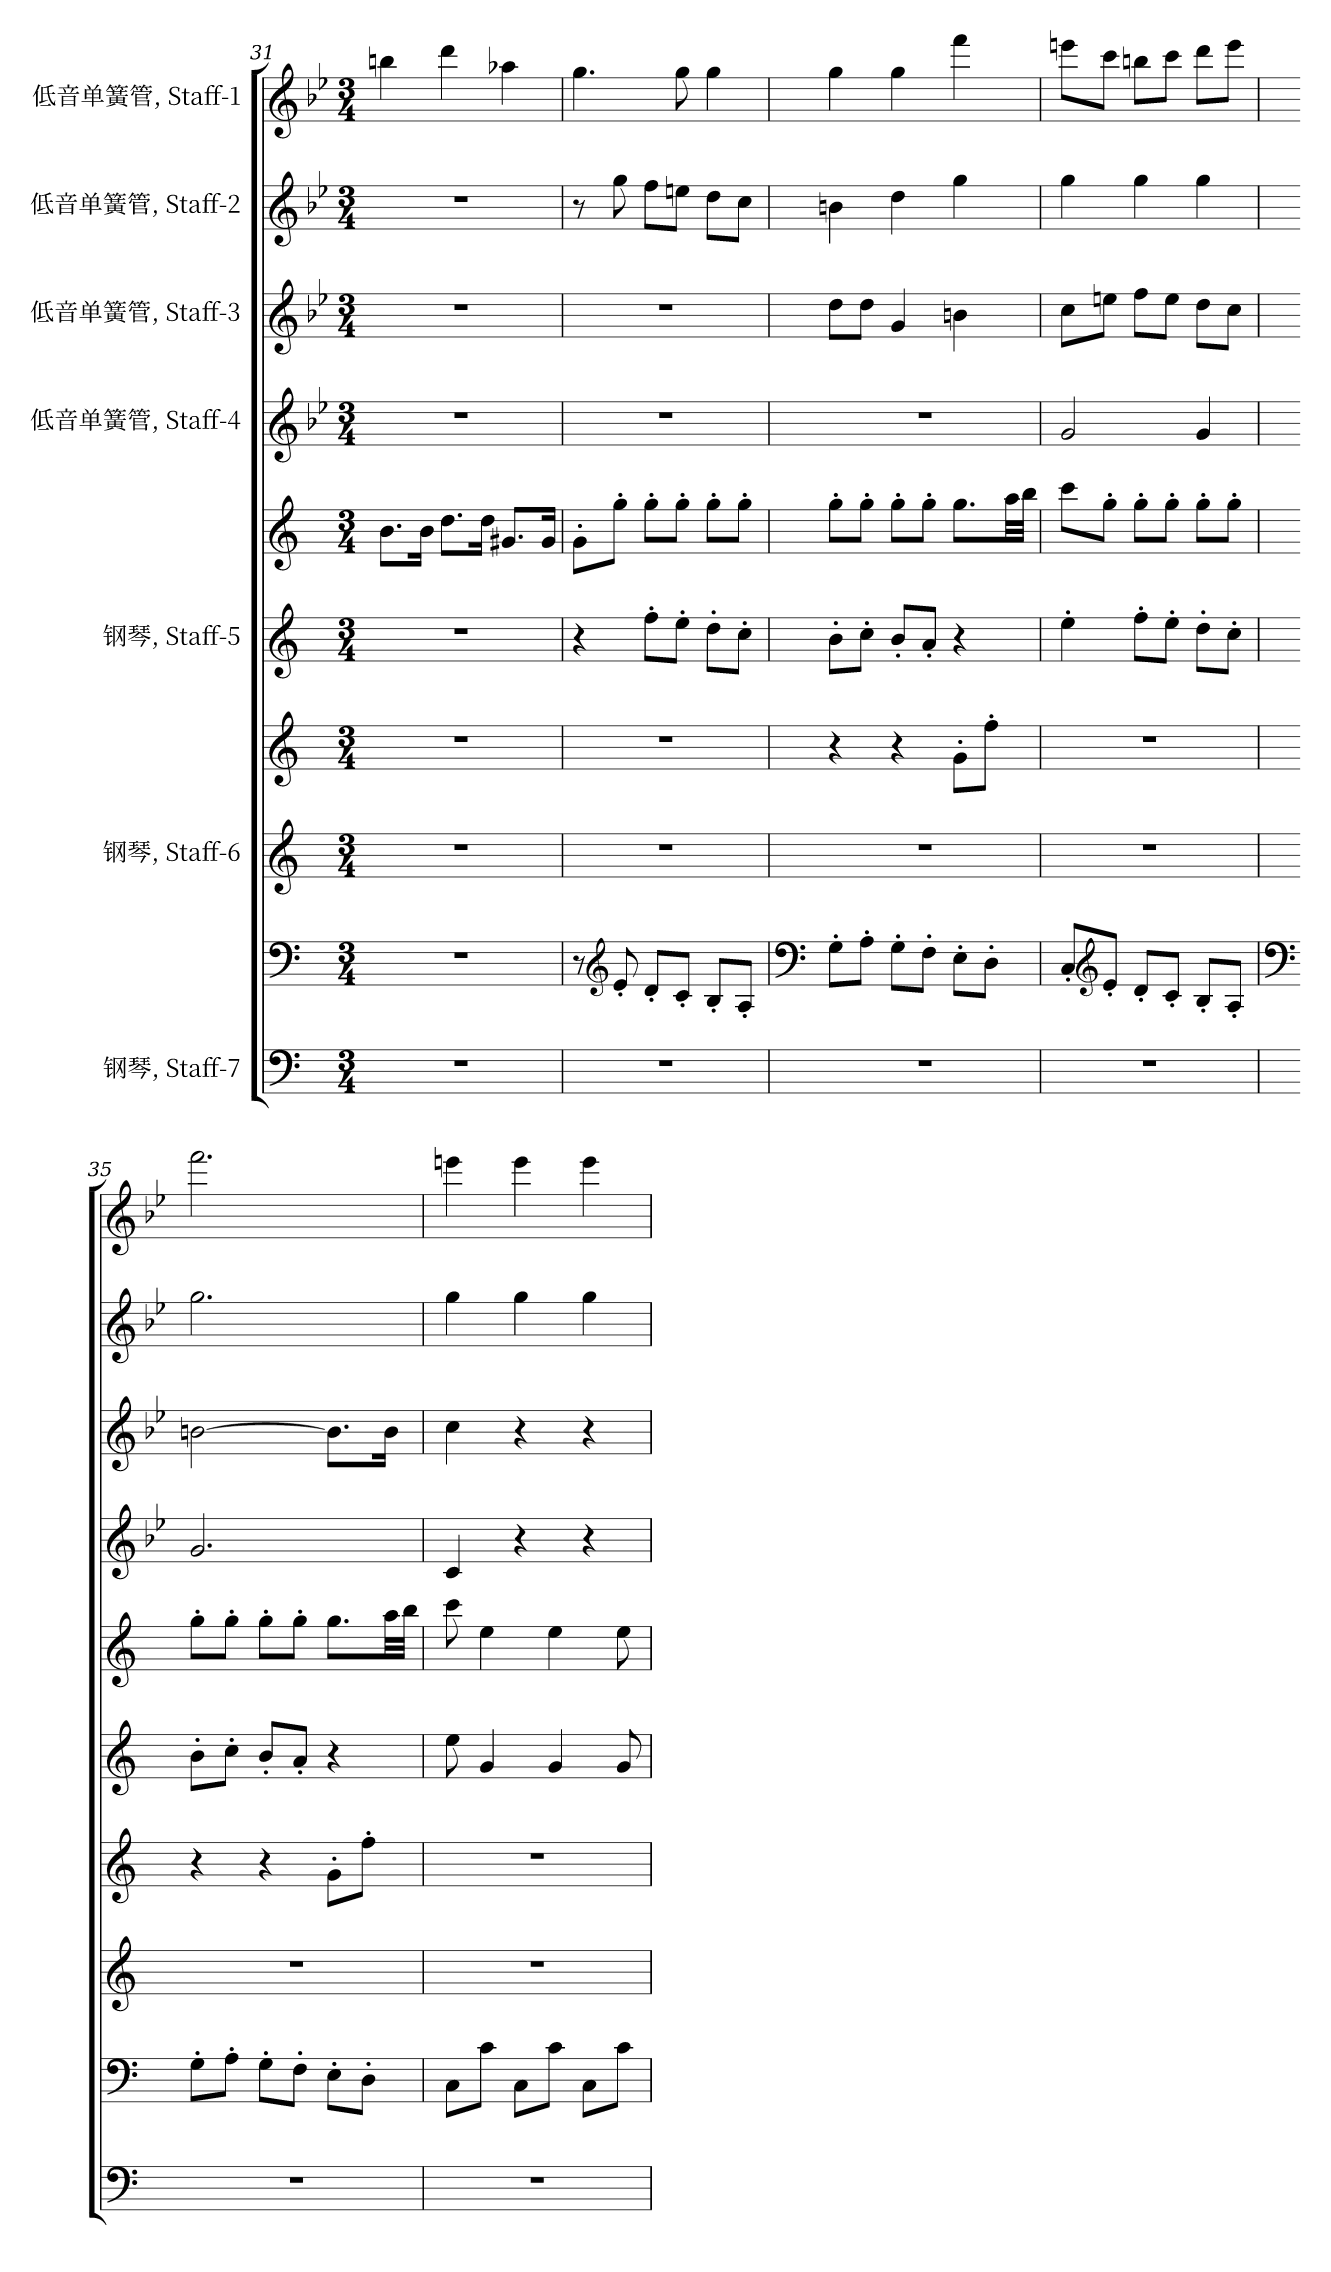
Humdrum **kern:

**kern	**kern	**kern	**kern	**kern	**kern	**kern	**kern	**kern	**kern
*part7	*part7	*part6	*part6	*part5	*part5	*part4	*part3	*part2	*part1
*staff10	*staff9	*staff8	*staff7	*staff6	*staff5	*staff4	*staff3	*staff2	*staff1
*I"钢琴, Staff-7	*	*I"钢琴, Staff-6	*	*I"钢琴, Staff-5	*	*I"低音单簧管, Staff-4	*I"低音单簧管, Staff-3	*I"低音单簧管, Staff-2	*I"低音单簧管, Staff-1
*clefF4	*clefF4	*clefG2	*clefG2	*clefG2	*clefG2	*clefG2	*clefG2	*clefG2	*clefG2
*	*	*	*	*	*	*ITrd8c14	*ITrd8c14	*ITrd8c14	*ITrd8c14
*k[]	*k[]	*k[]	*k[]	*k[]	*k[]	*k[b-e-]	*k[b-e-]	*k[b-e-]	*k[b-e-]
*M3/4	*M3/4	*M3/4	*M3/4	*M3/4	*M3/4	*M3/4	*M3/4	*M3/4	*M3/4
=31	=31	=31	=31	=31	=31	=31	=31	=31	=31
2.r	2.r	2.r	2.r	2.r	8.b\L	2.r	2.r	2.r	4bn\
.	.	.	.	.	16b\Jk	.	.	.	.
.	.	.	.	.	8.dd\L	.	.	.	4dd\
.	.	.	.	.	16dd\Jk	.	.	.	.
.	.	.	.	.	8.g#X/L	.	.	.	4a-X\
.	.	.	.	.	16g#/Jk	.	.	.	.
=32	=32	=32	=32	=32	=32	=32	=32	=32	=32
2.r	8r	2.r	2.r	4r	8g'\L	2.r	2.r	8r	4.g\
*	*clefG2	*	*	*	*	*	*	*	*
.	8e'/	.	.	.	8gg'\J	.	.	8g\	.
.	8d'/L	.	.	8ff'\L	8gg'\L	.	.	8f\L	.
.	8c'/J	.	.	8ee'\J	8gg'\J	.	.	8en\J	8g\
.	8B'/L	.	.	8dd'\L	8gg'\L	.	.	8d\L	4g\
.	8A'/J	.	.	8cc'\J	8gg'\J	.	.	8c\J	.
=33	=33	=33	=33	=33	=33	=33	=33	=33	=33
*	*clefF4	*	*	*	*	*	*	*	*
2.r	8G'\L	2.r	4r	8b'\L	8gg'\L	2.r	8d\L	4Bn\	4g\
.	8A'\J	.	.	8cc'\J	8gg'\J	.	8d\J	.	.
.	8G'\L	.	4r	8b'/L	8gg'\L	.	4G/	4d\	4g\
.	8F'\J	.	.	8a'/J	8gg'\J	.	.	.	.
.	8E'\L	.	8g'\L	4r	8.gg\L	.	4Bn\	4g\	4ff\
.	8D'\J	.	8ff'\J	.	.	.	.	.	.
.	.	.	.	.	32aa\LL	.	.	.	.
.	.	.	.	.	32bb\JJJ	.	.	.	.
!!LO:PB:g=z
=34	=34	=34	=34	=34	=34	=34	=34	=34	=34
2.r	8C'/L	2.r	2.r	4ee'\	8ccc\L	2G/	8c\L	4g\	8een\L
*	*clefG2	*	*	*	*	*	*	*	*
.	8e'/J	.	.	.	8gg'\J	.	8en\J	.	8cc\J
.	8d'/L	.	.	8ff'\L	8gg'\L	.	8f\L	4g\	8bn\L
.	8c'/J	.	.	8ee'\J	8gg'\J	.	8e\J	.	8cc\J
.	8B'/L	.	.	8dd'\L	8gg'\L	4G/	8d\L	4g\	8dd\L
.	8A'/J	.	.	8cc'\J	8gg'\J	.	8c\J	.	8ee\J
=35	=35	=35	=35	=35	=35	=35	=35	=35	=35
*	*clefF4	*	*	*	*	*	*	*	*
2.r	8G'\L	2.r	4r	8b'\L	8gg'\L	2.G/	[2Bn\	2.g\	2.ff\
.	8A'\J	.	.	8cc'\J	8gg'\J	.	.	.	.
.	8G'\L	.	4r	8b'/L	8gg'\L	.	.	.	.
.	8F'\J	.	.	8a'/J	8gg'\J	.	.	.	.
.	8E'\L	.	8g'\L	4r	8.gg\L	.	8.B\L]	.	.
.	8D'\J	.	8ff'\J	.	.	.	.	.	.
.	.	.	.	.	32aa\LL	.	16B\Jk	.	.
.	.	.	.	.	32bb\JJJ	.	.	.	.
=36	=36	=36	=36	=36	=36	=36	=36	=36	=36
2.r	8C\L	2.r	2.r	8ee\	8ccc\	4C/	4c\	4g\	4een\
.	8c\J	.	.	4g/	4ee\	.	.	.	.
.	8C\L	.	.	.	.	4r	4r	4g\	4ee\
.	8c\J	.	.	4g/	4ee\	.	.	.	.
.	8C\L	.	.	.	.	4r	4r	4g\	4ee\
.	8c\J	.	.	8g/	8ee\	.	.	.	.
=	=	=	=	=	=	=	=	=	=
*-	*-	*-	*-	*-	*-	*-	*-	*-	*-
